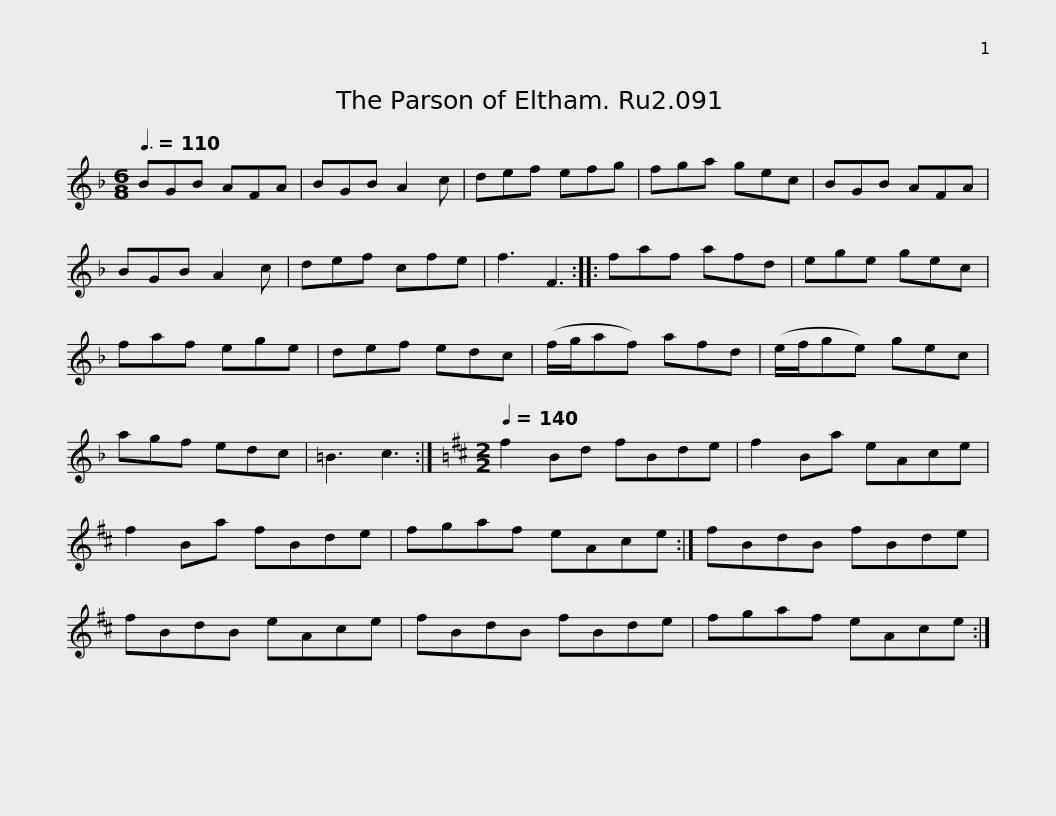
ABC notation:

X:1
L:1/8
Q:3/8=110
M:6/8
I:linebreak $
K:F
V:1 treble
V:1
 BGB AFA | BGB A2 c | def efg | fga gec | BGB AFA | %5
 BGB A2 c | def cfe | f3 F3 ::$ faf afd | ege gec | %10
 faf ege | def edc | (f/g/af) afd | (e/f/ge) gec | agf edc |$ %15
 =B3 c3 :|[K:D][M:2/2][Q:1/4=140] f2 Bd fBde | f2 Ba eAce | f2 Ba fBde | fgaf eAce :| %20
 fBdB fBde |$ fBdB eAce | fBdB fBde | fgaf eAce :| %24
